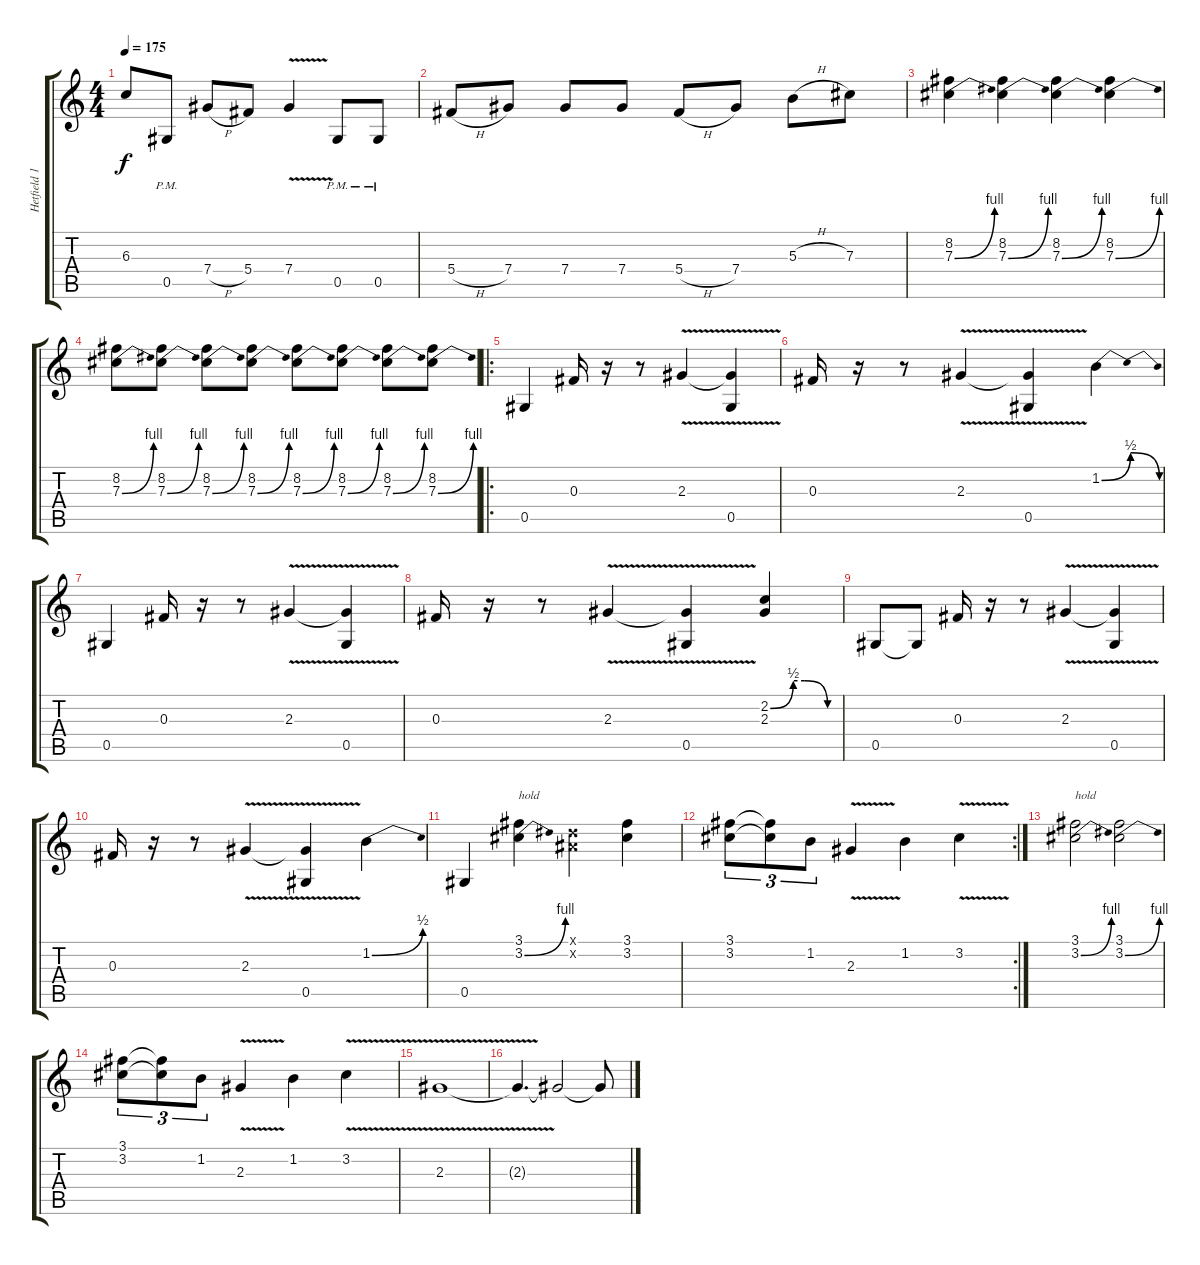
\track ("Hetfield 1" "Hetfield 1") {instrument distortionguitar}
\staff {score tabs}
\tuning (Eb4 Bb3 Gb3 Db3 Ab2 Eb2) {hide}
\ts (4 4)
\tempo 175
\clef g2
\ks c
6.3{t}.8{dy f} 0.5{pm}.8 7.4{h}.8 5.4.8 7.4{v}.4 0.5{pm}.8 0.5{pm}.8 |
5.4{h}.8 7.4.8 7.4.8 7.4.8 5.4{h}.8 7.4.8 5.3{h}.8 7.3.8 |
(8.2 7.3{be (bend 0 0 60 4)}).4 (8.2 7.3{be (bend 0 0 60 4)}).4 (8.2 7.3{be (bend 0 0 60 4)}).4 (8.2 7.3{be (bend 0 0 60 4)}).4 |
(8.2 7.3{be (bend 0 0 60 4)}).8 (8.2 7.3{be (bend 0 0 60 4)}).8 (8.2 7.3{be (bend 0 0 60 4)}).8 (8.2 7.3{be (bend 0 0 60 4)}).8 (8.2 7.3{be (bend 0 0 60 4)}).8 (8.2 7.3{be (bend 0 0 60 4)}).8 (8.2 7.3{be (bend 0 0 60 4)}).8 (8.2 7.3{be (bend 0 0 60 4)}).8 |
\ro
0.5.4 0.3.16 r.16 r.8 2.3{v}.4 (2.3{t} 0.5).4 |
0.3.16 r.16 r.8 2.3{v}.4 (2.3{t} 0.5).4 1.2{be (bendrelease 0 0 30 2 45 2 60 0)}.4 |
0.5.4 0.3.16 r.16 r.8 2.3{v}.4 (2.3{t} 0.5).4 |
0.3.16 r.16 r.8 2.3{v}.4 (2.3{t} 0.5).4 (2.2{be (custom 0 0 20 2 30 2 50 0 60 0)} 2.3).4 |
0.5.8 0.5{t}.8 0.3.16 r.16 r.8 2.3{v}.4 (2.3{t} 0.5).4 |
0.3.16 r.16 r.8 2.3{v}.4 (2.3{t} 0.5).4 1.2{be (bend 0 0 60 2)}.4 |
0.5.4 (3.1 3.2{be (bend 0 0 60 4)}).4{txt "hold"} (0.1{x} 0.2{x}).4 (3.1 3.2).4 |
\rc 2
(3.1 3.2).8{tu (3 2)} (3.1{t} 3.2{t}).8{tu (3 2)} 1.2.8{tu (3 2)} 2.3{v}.4 1.2.4 3.2{v}.4 |
(3.1 3.2{be (bend 0 0 60 4)}).2{txt "hold"} (3.1 3.2{be (bend 0 0 60 4)}).2 |
(3.1 3.2).8{tu (3 2)} (3.1{t} 3.2{t}).8{tu (3 2)} 1.2.8{tu (3 2)} 2.3{v}.4 1.2.4 3.2{v}.4 |
2.3{v}.1 |
2.3{t}.4{d} 2.3{t}.2 2.3{t}.8
